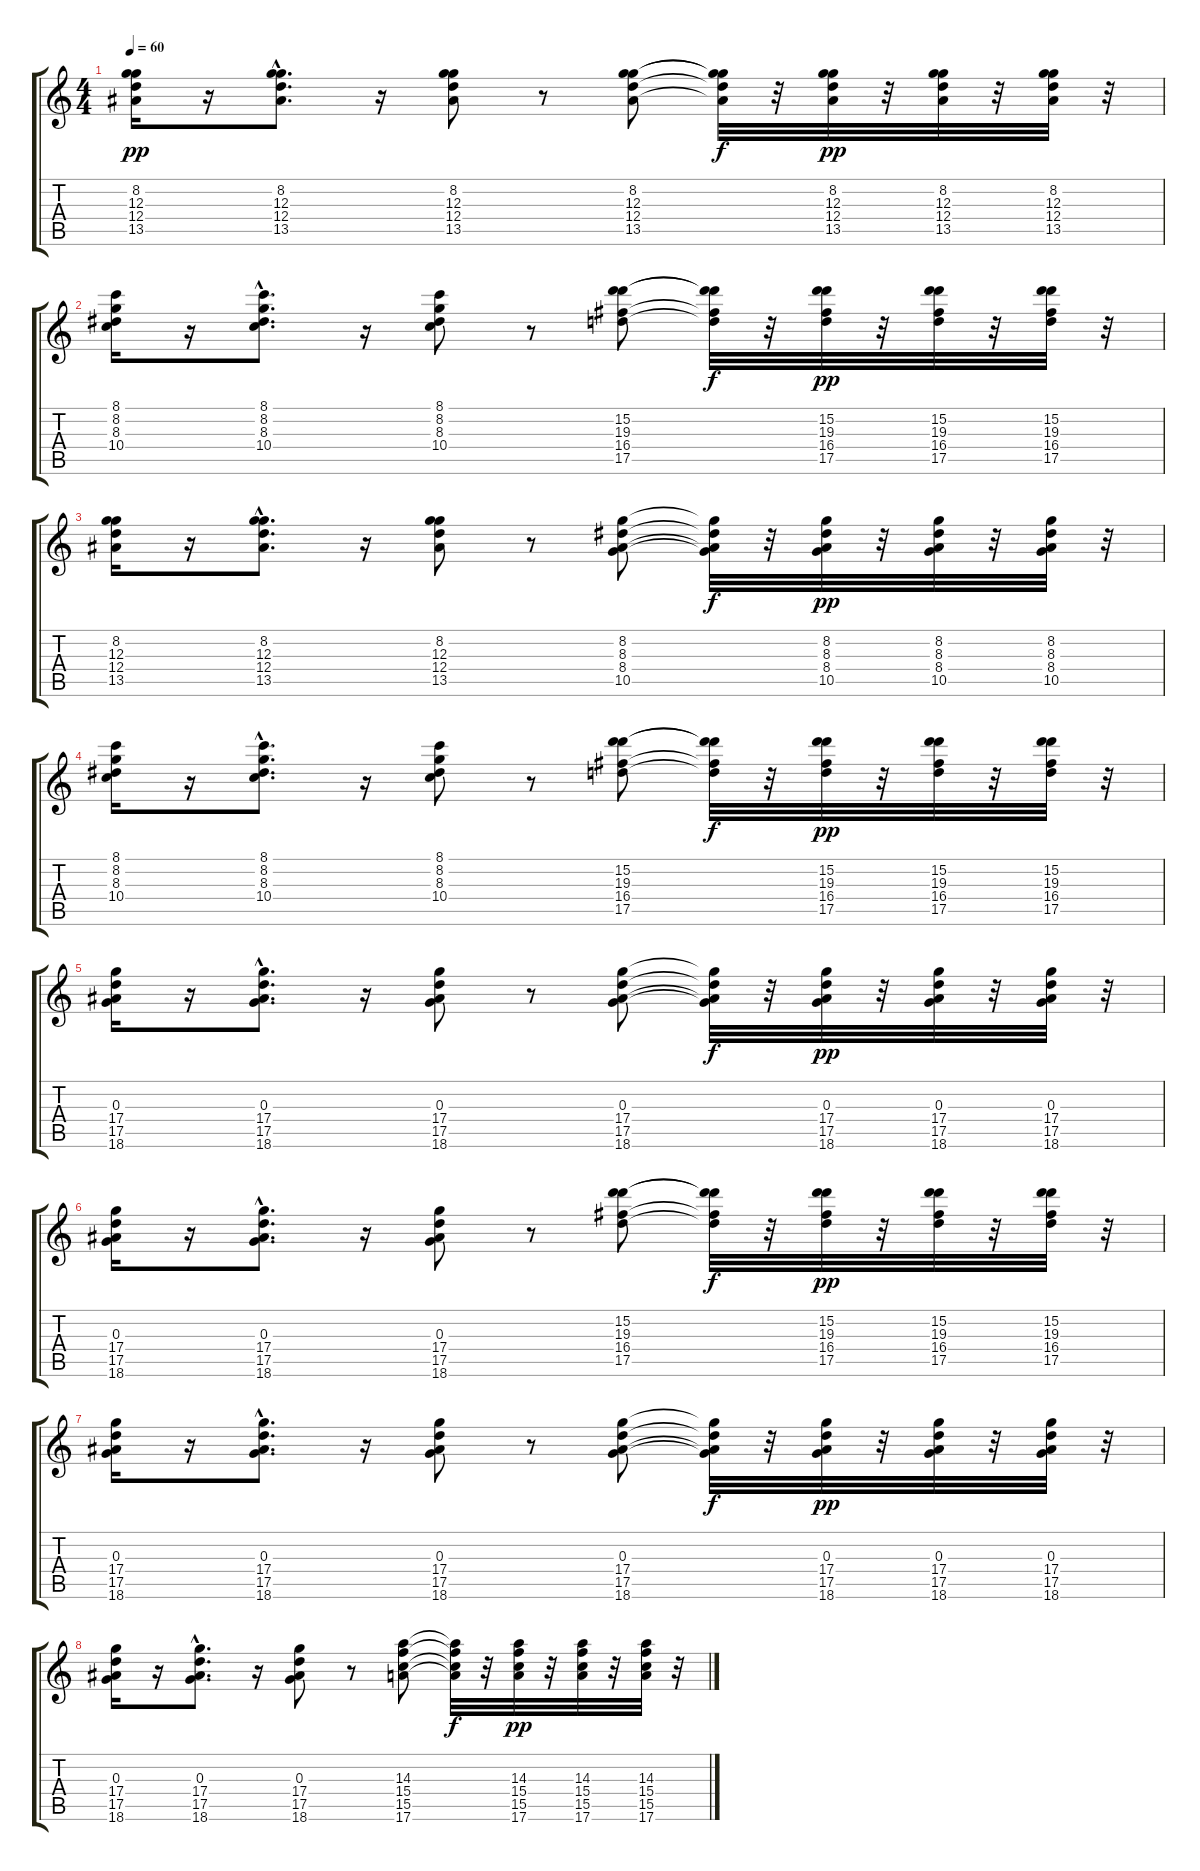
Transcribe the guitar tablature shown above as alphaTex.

\track "" {instrument acousticguitarsteel}
\staff {score tabs}
\tuning (E4 B3 G3 D3 A2 E2) {hide}
\ts (4 4)
\tempo 60
\clef g2
\ks c
(8.2 12.3 12.4 13.5).16{dy pp} r.16 (8.2{hac} 12.3{hac} 12.4{hac} 13.5{hac}).8{d} r.16 (8.2 12.3 12.4 13.5).8 r.8 (8.2 12.3 12.4 13.5).8 (8.2{t} 12.3{t} 12.4{t} 13.5{t}).32{dy f} r.32 (8.2 12.3 12.4 13.5).32{dy pp} r.32 (8.2 12.3 12.4 13.5).32 r.32 (8.2 12.3 12.4 13.5).32 r.32 |
(8.1 8.2 8.3 10.4).16 r.16 (8.1{hac} 8.2{hac} 8.3{hac} 10.4{hac}).8{d} r.16 (8.1 8.2 8.3 10.4).8 r.8 (15.2 19.3 16.4 17.5).8 (15.2{t} 19.3{t} 16.4{t} 17.5{t}).32{dy f} r.32 (15.2 19.3 16.4 17.5).32{dy pp} r.32 (15.2 19.3 16.4 17.5).32 r.32 (15.2 19.3 16.4 17.5).32 r.32 |
(8.2 12.3 12.4 13.5).16 r.16 (8.2{hac} 12.3{hac} 12.4{hac} 13.5{hac}).8{d} r.16 (8.2 12.3 12.4 13.5).8 r.8 (8.2 8.3 8.4 10.5).8 (8.2{t} 8.3{t} 8.4{t} 10.5{t}).32{dy f} r.32 (8.2 8.3 8.4 10.5).32{dy pp} r.32 (8.2 8.3 8.4 10.5).32 r.32 (8.2 8.3 8.4 10.5).32 r.32 |
(8.1 8.2 8.3 10.4).16 r.16 (8.1{hac} 8.2{hac} 8.3{hac} 10.4{hac}).8{d} r.16 (8.1 8.2 8.3 10.4).8 r.8 (15.2 19.3 16.4 17.5).8 (15.2{t} 19.3{t} 16.4{t} 17.5{t}).32{dy f} r.32 (15.2 19.3 16.4 17.5).32{dy pp} r.32 (15.2 19.3 16.4 17.5).32 r.32 (15.2 19.3 16.4 17.5).32 r.32 |
(0.3 17.4 17.5 18.6).16 r.16 (0.3{hac} 17.4{hac} 17.5{hac} 18.6{hac}).8{d} r.16 (0.3 17.4 17.5 18.6).8 r.8 (0.3 17.4 17.5 18.6).8 (0.3{t} 17.4{t} 17.5{t} 18.6{t}).32{dy f} r.32 (0.3 17.4 17.5 18.6).32{dy pp} r.32 (0.3 17.4 17.5 18.6).32 r.32 (0.3 17.4 17.5 18.6).32 r.32 |
(0.3 17.4 17.5 18.6).16{instrument acousticguitarsteel} r.16 (0.3{hac} 17.4{hac} 17.5{hac} 18.6{hac}).8{d} r.16 (0.3 17.4 17.5 18.6).8 r.8 (15.2 19.3 16.4 17.5).8 (15.2{t} 19.3{t} 16.4{t} 17.5{t}).32{dy f} r.32 (15.2 19.3 16.4 17.5).32{dy pp} r.32 (15.2 19.3 16.4 17.5).32 r.32 (15.2 19.3 16.4 17.5).32 r.32 |
(0.3 17.4 17.5 18.6).16 r.16 (0.3{hac} 17.4{hac} 17.5{hac} 18.6{hac}).8{d} r.16 (0.3 17.4 17.5 18.6).8 r.8 (0.3 17.4 17.5 18.6).8 (0.3{t} 17.4{t} 17.5{t} 18.6{t}).32{dy f} r.32 (0.3 17.4 17.5 18.6).32{dy pp} r.32 (0.3 17.4 17.5 18.6).32 r.32 (0.3 17.4 17.5 18.6).32 r.32 |
(0.3 17.4 17.5 18.6).16 r.16 (0.3{hac} 17.4{hac} 17.5{hac} 18.6{hac}).8{d} r.16 (0.3 17.4 17.5 18.6).8 r.8 (14.3 15.4 15.5 17.6).8 (14.3{t} 15.4{t} 15.5{t} 17.6{t}).32{dy f} r.32 (14.3 15.4 15.5 17.6).32{dy pp} r.32 (14.3 15.4 15.5 17.6).32 r.32 (14.3 15.4 15.5 17.6).32 r.32
